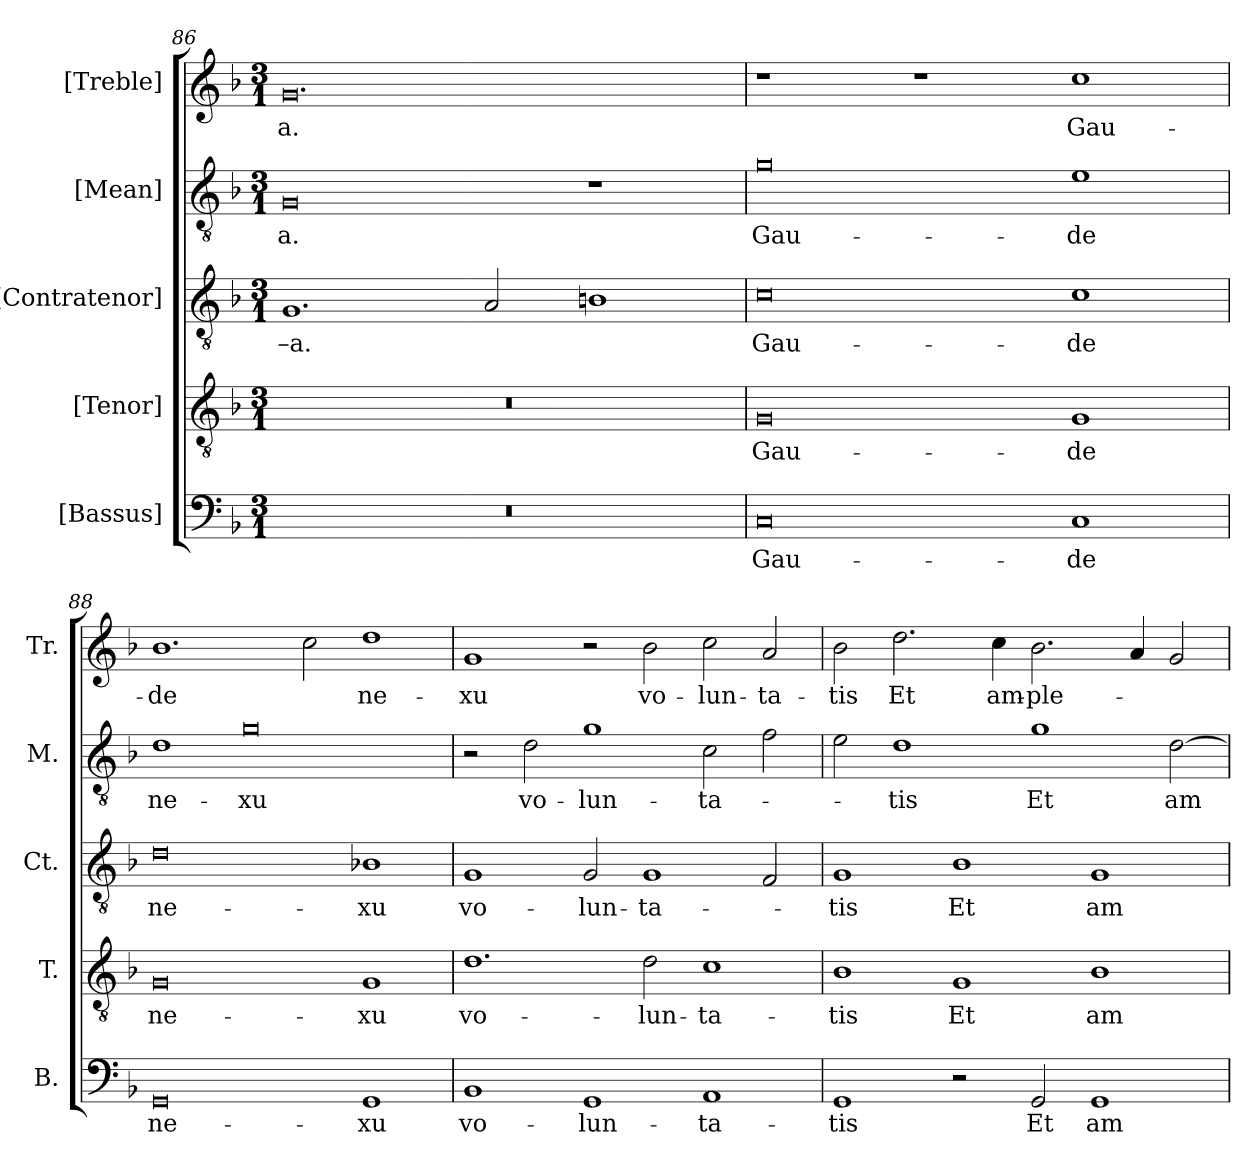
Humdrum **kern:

**kern	**text	**kern	**text	**kern	**text	**kern	**text	**kern	**text
*part5	*part5	*part4	*part4	*part3	*part3	*part2	*part2	*part1	*part1
*staff5	*staff5	*staff4	*staff4	*staff3	*staff3	*staff2	*staff2	*staff1	*staff1
*I"[Bassus]	*	*I"[Tenor]	*	*I"[Contratenor]	*	*I"[Mean]	*	*I"[Treble]	*
*I'B.	*	*I'T.	*	*I'Ct.	*	*I'M.	*	*I'Tr.	*
*clefF4	*	*clefGv2	*	*clefGv2	*	*clefGv2	*	*clefG2	*
*	*	*ITrd7c12	*	*ITrd7c12	*	*ITrd7c12	*	*	*
*k[b-]	*	*k[b-]	*	*k[b-]	*	*k[b-]	*	*k[b-]	*
*F:	*	*F:	*	*F:	*	*F:	*	*F:	*
*M3/1	*	*M3/1	*	*M3/1	*	*M3/1	*	*M3/1	*
=86	=86	=86	=86	=86	=86	=86	=86	=86	=86
!LO:N:vis=1	!	!LO:N:vis=1	!	!	!	!	!	!	!
!	!	!	!	!	!LO:LY:b:color=#000000	!	!	!	!
!	!	!	!	!	!	!	!LO:LY:b:color=#000000	!	!
!	!	!	!	!	!	!	!	!	!LO:LY:b:color=#000000
0.r	.	0.r	.	1.GGi	–a.	0GGi	-a.	0.gi	-a.
.	.	.	.	2AAi/	.	.	.	.	.
.	.	.	.	1BBni	.	1r	.	.	.
=87	=87	=87	=87	=87	=87	=87	=87	=87	=87
!	!LO:LY:b:color=#000000	!	!	!	!	!	!	!	!
!	!	!	!LO:LY:b:color=#000000	!	!	!	!	!	!
!	!	!	!	!	!LO:LY:b:color=#000000	!	!	!	!
!	!	!	!	!	!	!	!LO:LY:b:color=#000000	!	!
0Ci	Gau-	0GGi	Gau-	0Ci	Gau-	0Gi	Gau-	1r	.
.	.	.	.	.	.	.	.	1r	.
!	!LO:LY:b:color=#000000	!	!	!	!	!	!	!	!
!	!	!	!LO:LY:b:color=#000000	!	!	!	!	!	!
!	!	!	!	!	!LO:LY:b:color=#000000	!	!	!	!
!	!	!	!	!	!	!	!LO:LY:b:color=#000000	!	!
!	!	!	!	!	!	!	!	!	!LO:LY:b:color=#000000
1Ci	-de	1GGi	-de	1Ci	-de	1Ei	-de	1cci	Gau-
=88	=88	=88	=88	=88	=88	=88	=88	=88	=88
!	!LO:LY:b:color=#000000	!	!	!	!	!	!	!	!
!	!	!	!LO:LY:b:color=#000000	!	!	!	!	!	!
!	!	!	!	!	!LO:LY:b:color=#000000	!	!	!	!
!	!	!	!	!	!	!	!LO:LY:b:color=#000000	!	!
!	!	!	!	!	!	!	!	!	!LO:LY:b:color=#000000
0GGi	ne-	0GGi	ne-	0Di	ne-	1Di	ne-	1.b-i	-de
!	!	!	!	!	!	!	!LO:LY:b:color=#000000	!	!
.	.	.	.	.	.	0Gi	-xu	.	.
.	.	.	.	.	.	.	.	2cci\	.
!	!LO:LY:b:color=#000000	!	!	!	!	!	!	!	!
!	!	!	!LO:LY:b:color=#000000	!	!	!	!	!	!
!	!	!	!	!	!LO:LY:b:color=#000000	!	!	!	!
!	!	!	!	!	!	!	!	!	!LO:LY:b:color=#000000
1GGi	-xu	1GGi	-xu	1BB-Xi	-xu	.	.	1ddi	ne-
!!LO:LB:g=z
=89	=89	=89	=89	=89	=89	=89	=89	=89	=89
!	!LO:LY:b:color=#000000	!	!	!	!	!	!	!	!
!	!	!	!LO:LY:b:color=#000000	!	!	!	!	!	!
!	!	!	!	!	!LO:LY:b:color=#000000	!	!	!	!
!	!	!	!	!	!	!	!	!	!LO:LY:b:color=#000000
1BB-i	vo-	1.Di	vo-	1GGi	vo-	2r	.	1gi	-xu
!	!	!	!	!	!	!	!LO:LY:b:color=#000000	!	!
.	.	.	.	.	.	2Di\	vo-	.	.
!	!LO:LY:b:color=#000000	!	!	!	!	!	!	!	!
!	!	!	!	!	!LO:LY:b:color=#000000	!	!	!	!
!	!	!	!	!	!	!	!LO:LY:b:color=#000000	!	!
1GGi	-lun-	.	.	2GGi/	-lun-	1Gi	-lun-	2r	.
!	!	!	!LO:LY:b:color=#000000	!	!	!	!	!	!
!	!	!	!	!	!LO:LY:b:color=#000000	!	!	!	!
!	!	!	!	!	!	!	!	!	!LO:LY:b:color=#000000
.	.	2Di\	-lun-	1GGi	-ta-	.	.	2b-i\	vo-
!	!LO:LY:b:color=#000000	!	!	!	!	!	!	!	!
!	!	!	!LO:LY:b:color=#000000	!	!	!	!	!	!
!	!	!	!	!	!	!	!LO:LY:b:color=#000000	!	!
!	!	!	!	!	!	!	!	!	!LO:LY:b:color=#000000
1AAi	-ta-	1Ci	-ta-	.	.	2Ci\	-ta-	2cci\	-lun-
!	!	!	!	!	!	!	!	!	!LO:LY:b:color=#000000
.	.	.	.	2FFi/	.	2Fi\	.	2ai/	-ta-
=90	=90	=90	=90	=90	=90	=90	=90	=90	=90
!	!LO:LY:b:color=#000000	!	!	!	!	!	!	!	!
!	!	!	!LO:LY:b:color=#000000	!	!	!	!	!	!
!	!	!	!	!	!LO:LY:b:color=#000000	!	!	!	!
!	!	!	!	!	!	!	!	!	!LO:LY:b:color=#000000
1GGi	-tis	1BB-i	-tis	1GGi	-tis	2Ei\	.	2b-i\	-tis
!	!	!	!	!	!	!	!LO:LY:b:color=#000000	!	!
!	!	!	!	!	!	!	!	!	!LO:LY:b:color=#000000
.	.	.	.	.	.	1Di	-tis	2.ddi\	Et
!	!	!	!LO:LY:b:color=#000000	!	!	!	!	!	!
!	!	!	!	!	!LO:LY:b:color=#000000	!	!	!	!
2r	.	1GGi	Et	1BB-i	Et	.	.	.	.
!	!	!	!	!	!	!	!	!	!LO:LY:b:color=#000000
.	.	.	.	.	.	.	.	4cci\	am-
!	!LO:LY:b:color=#000000	!	!	!	!	!	!	!	!
!	!	!	!	!	!	!	!LO:LY:b:color=#000000	!	!
!	!	!	!	!	!	!	!	!	!LO:LY:b:color=#000000
2GGi/	Et	.	.	.	.	1Gi	Et	2.b-i\	-ple-
!	!LO:LY:b:color=#000000	!	!	!	!	!	!	!	!
!	!	!	!LO:LY:b:color=#000000	!	!	!	!	!	!
!	!	!	!	!	!LO:LY:b:color=#000000	!	!	!	!
1GGi	am-	1BB-i	am-	1GGi	am-	.	.	.	.
.	.	.	.	.	.	.	.	4ai/	.
!	!	!	!	!	!	!	!LO:LY:b:color=#000000	!	!
.	.	.	.	.	.	[>2Di\	am-	2gi/	.
=	=	=	=	=	=	=	=	=	=
*-	*-	*-	*-	*-	*-	*-	*-	*-	*-
